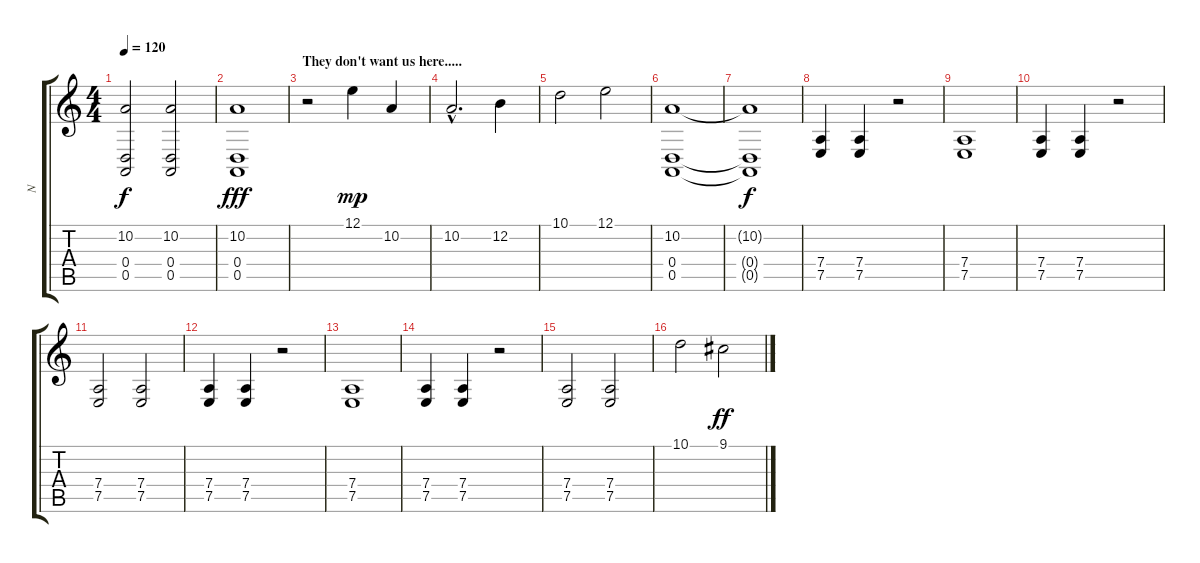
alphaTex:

\track ("N" "N") {instrument shamisen}
\staff {score tabs}
\tuning (E4 B3 G3 D3 A2 E2) {hide}
\ts (4 4)
\tempo 120
\clef g2
\ks c
(10.2 0.4 0.5).2{dy f} (10.2 0.4 0.5).2 |
(10.2 0.4 0.5).1{dy fff instrument tubularbells} |
\section ("" "They don't want us here.....")
r.2 12.1.4{dy mp} 10.2.4 |
10.2{hac}.2{d} 12.2.4 |
10.1.2 12.1.2 |
(10.2 0.4 0.5).1 |
(10.2{t} 0.4{t} 0.5{t}).1{dy f volume 6} |
(7.4 7.5).4{volume 11} (7.4 7.5).4 r.2 |
(7.4 7.5).1 |
(7.4 7.5).4 (7.4 7.5).4 r.2 |
(7.4 7.5).2 (7.4 7.5).2 |
(7.4 7.5).4 (7.4 7.5).4 r.2 |
(7.4 7.5).1 |
(7.4 7.5).4 (7.4 7.5).4 r.2 |
(7.4 7.5).2 (7.4 7.5).2 |
10.1.2 9.1.2{dy ff}
